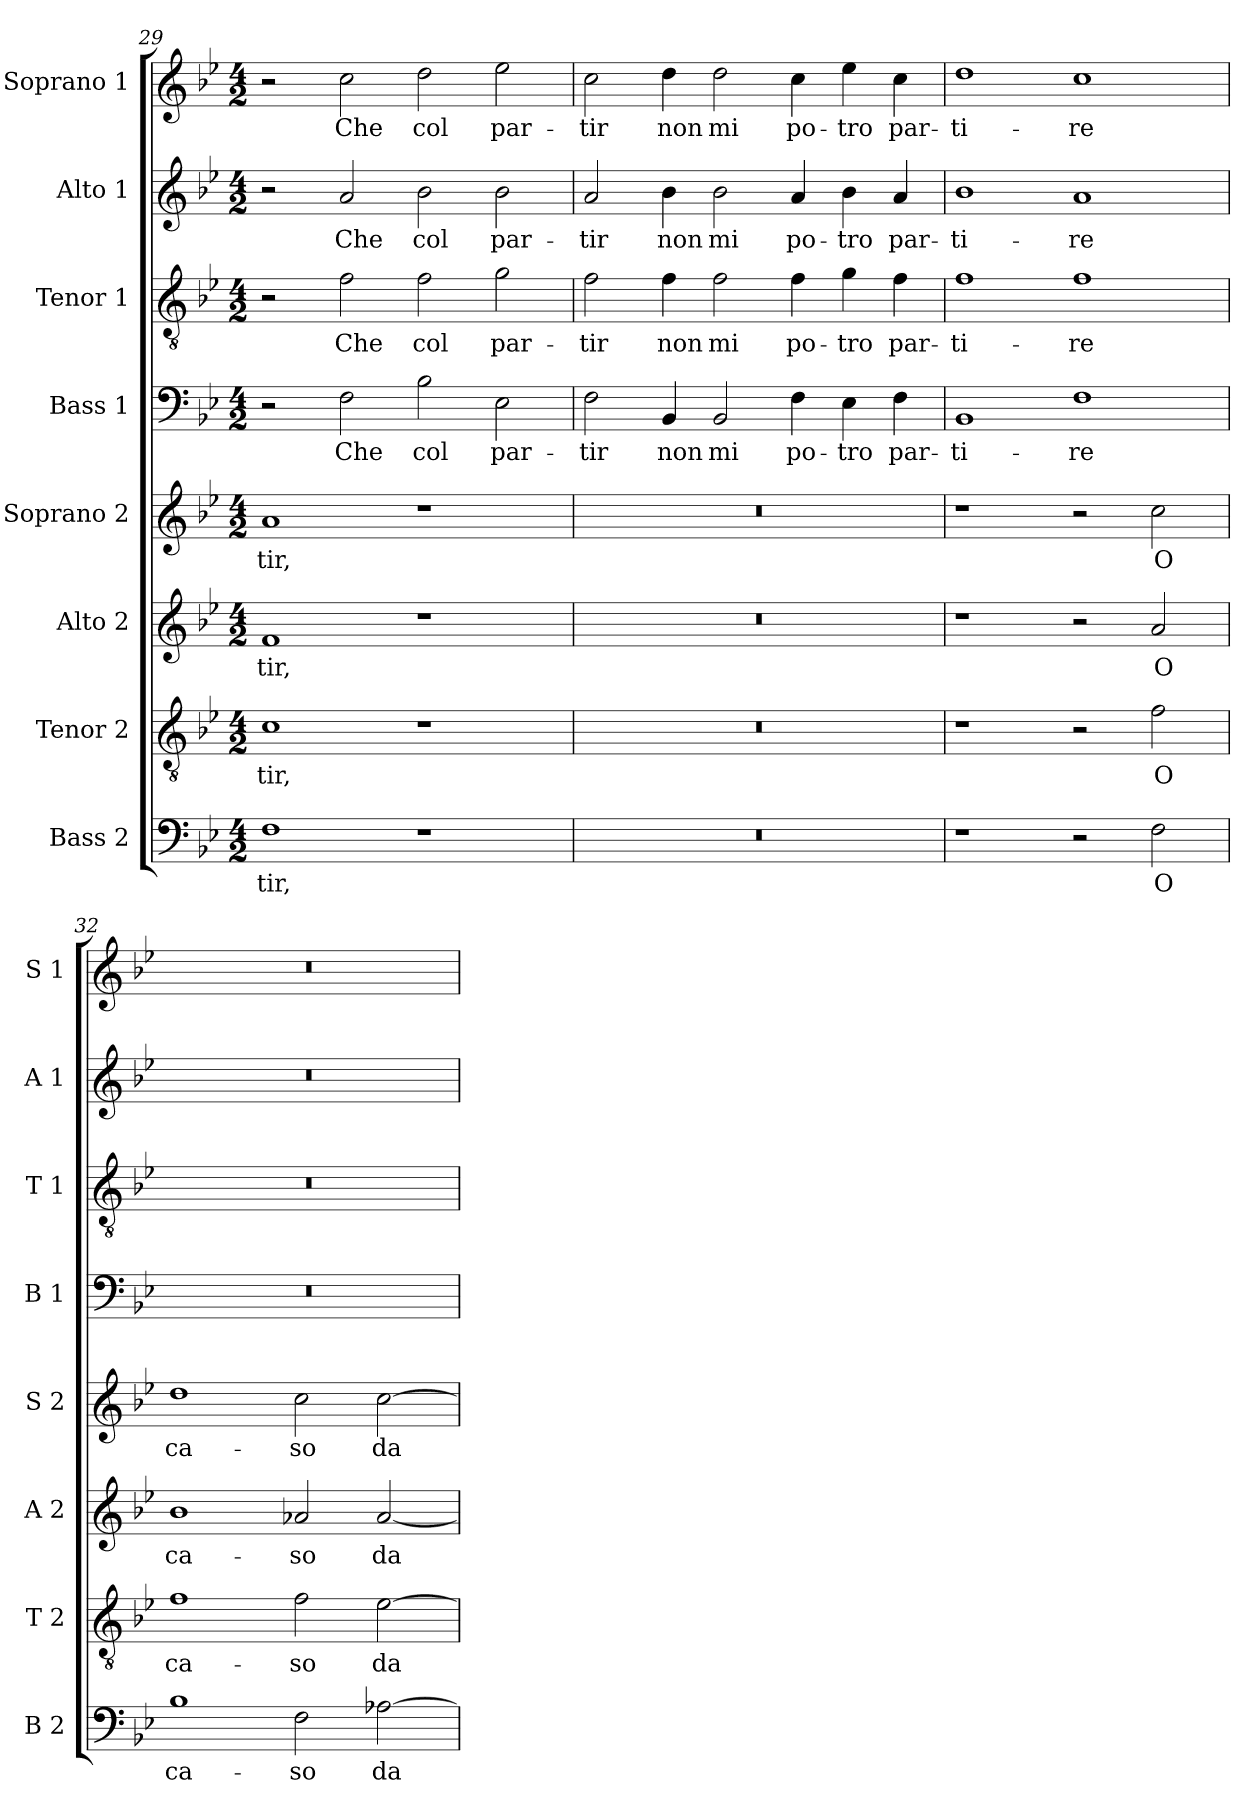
**kern	**text	**kern	**text	**kern	**text	**kern	**text	**kern	**text	**kern	**text	**kern	**text	**kern	**text
*part8	*part8	*part7	*part7	*part6	*part6	*part5	*part5	*part4	*part4	*part3	*part3	*part2	*part2	*part1	*part1
*staff8	*staff8	*staff7	*staff7	*staff6	*staff6	*staff5	*staff5	*staff4	*staff4	*staff3	*staff3	*staff2	*staff2	*staff1	*staff1
*I"Bass 2	*	*I"Tenor 2	*	*I"Alto 2	*	*I"Soprano 2	*	*I"Bass 1	*	*I"Tenor 1	*	*I"Alto 1	*	*I"Soprano 1	*
*I'B 2	*	*I'T 2	*	*I'A 2	*	*I'S 2	*	*I'B 1	*	*I'T 1	*	*I'A 1	*	*I'S 1	*
!!LO:PB:g=z
*clefF4	*	*clefGv2	*	*clefG2	*	*clefG2	*	*clefF4	*	*clefGv2	*	*clefG2	*	*clefG2	*
*k[b-e-]	*	*k[b-e-]	*	*k[b-e-]	*	*k[b-e-]	*	*k[b-e-]	*	*k[b-e-]	*	*k[b-e-]	*	*k[b-e-]	*
*B-:	*	*B-:	*	*B-:	*	*B-:	*	*B-:	*	*B-:	*	*B-:	*	*B-:	*
*M4/2	*	*M4/2	*	*M4/2	*	*M4/2	*	*M4/2	*	*M4/2	*	*M4/2	*	*M4/2	*
=29	=29	=29	=29	=29	=29	=29	=29	=29	=29	=29	=29	=29	=29	=29	=29
!	!LO:LY:b	!	!LO:LY:b	!	!LO:LY:b	!	!LO:LY:b	!	!	!	!	!	!	!	!
1F	-tir,	1c	-tir,	1f	-tir,	1a	-tir,	2r	.	2r	.	2r	.	2r	.
!	!	!	!	!	!	!	!	!	!LO:LY:b	!	!LO:LY:b	!	!LO:LY:b	!	!LO:LY:b
.	.	.	.	.	.	.	.	2F\	Che	2f\	Che	2a/	Che	2cc\	Che
!	!	!	!	!	!	!	!	!	!LO:LY:b	!	!LO:LY:b	!	!LO:LY:b	!	!LO:LY:b
1r	.	1r	.	1r	.	1r	.	2B-\	col	2f\	col	2b-\	col	2dd\	col
!	!	!	!	!	!	!	!	!	!LO:LY:b	!	!LO:LY:b	!	!LO:LY:b	!	!LO:LY:b
.	.	.	.	.	.	.	.	2E-\	par-	2g\	par-	2b-\	par-	2ee-\	par-
=30	=30	=30	=30	=30	=30	=30	=30	=30	=30	=30	=30	=30	=30	=30	=30
!	!	!	!	!	!	!	!	!	!LO:LY:b	!	!LO:LY:b	!	!LO:LY:b	!	!LO:LY:b
0r	.	0r	.	0r	.	0r	.	2F\	-tir	2f\	-tir	2a/	-tir	2cc\	-tir
!	!	!	!	!	!	!	!	!	!LO:LY:b	!	!LO:LY:b	!	!LO:LY:b	!	!LO:LY:b
.	.	.	.	.	.	.	.	4BB-/	non	4f\	non	4b-\	non	4dd\	non
!	!	!	!	!	!	!	!	!	!LO:LY:b	!	!LO:LY:b	!	!LO:LY:b	!	!LO:LY:b
.	.	.	.	.	.	.	.	2BB-/	mi	2f\	mi	2b-\	mi	2dd\	mi
!	!	!	!	!	!	!	!	!	!LO:LY:b	!	!LO:LY:b	!	!LO:LY:b	!	!LO:LY:b
.	.	.	.	.	.	.	.	4F\	po-	4f\	po-	4a/	po-	4cc\	po-
!	!	!	!	!	!	!	!	!	!LO:LY:b	!	!LO:LY:b	!	!LO:LY:b	!	!LO:LY:b
.	.	.	.	.	.	.	.	4E-\	-tro	4g\	-tro	4b-\	-tro	4ee-\	-tro
!	!	!	!	!	!	!	!	!	!LO:LY:b	!	!LO:LY:b	!	!LO:LY:b	!	!LO:LY:b
.	.	.	.	.	.	.	.	4F\	par-	4f\	par-	4a/	par-	4cc\	par-
=31	=31	=31	=31	=31	=31	=31	=31	=31	=31	=31	=31	=31	=31	=31	=31
!	!	!	!	!	!	!	!	!	!LO:LY:b	!	!LO:LY:b	!	!LO:LY:b	!	!LO:LY:b
1r	.	1r	.	1r	.	1r	.	1BB-	-ti-	1f	-ti-	1b-	-ti-	1dd	-ti-
!	!	!	!	!	!	!	!	!	!LO:LY:b	!	!LO:LY:b	!	!LO:LY:b	!	!LO:LY:b
2r	.	2r	.	2r	.	2r	.	1F	-re	1f	-re	1a	-re	1cc	-re
!	!LO:LY:b	!	!LO:LY:b	!	!LO:LY:b	!	!LO:LY:b	!	!	!	!	!	!	!	!
2F\	O	2f\	O	2a/	O	2cc\	O	.	.	.	.	.	.	.	.
=32	=32	=32	=32	=32	=32	=32	=32	=32	=32	=32	=32	=32	=32	=32	=32
!	!LO:LY:b	!	!LO:LY:b	!	!LO:LY:b	!	!LO:LY:b	!	!	!	!	!	!	!	!
1B-	ca-	1f	ca-	1b-	ca-	1dd	ca-	0r	.	0r	.	0r	.	0r	.
!	!LO:LY:b	!	!LO:LY:b	!	!LO:LY:b	!	!LO:LY:b	!	!	!	!	!	!	!	!
2F\	-so	2f\	-so	2a-X/	-so	2cc\	-so	.	.	.	.	.	.	.	.
!	!LO:LY:b	!	!LO:LY:b	!	!LO:LY:b	!	!LO:LY:b	!	!	!	!	!	!	!	!
[2A-X\	da	[2e-\	da	[2a-/	da	[2cc\	da	.	.	.	.	.	.	.	.
=	=	=	=	=	=	=	=	=	=	=	=	=	=	=	=
*-	*-	*-	*-	*-	*-	*-	*-	*-	*-	*-	*-	*-	*-	*-	*-
